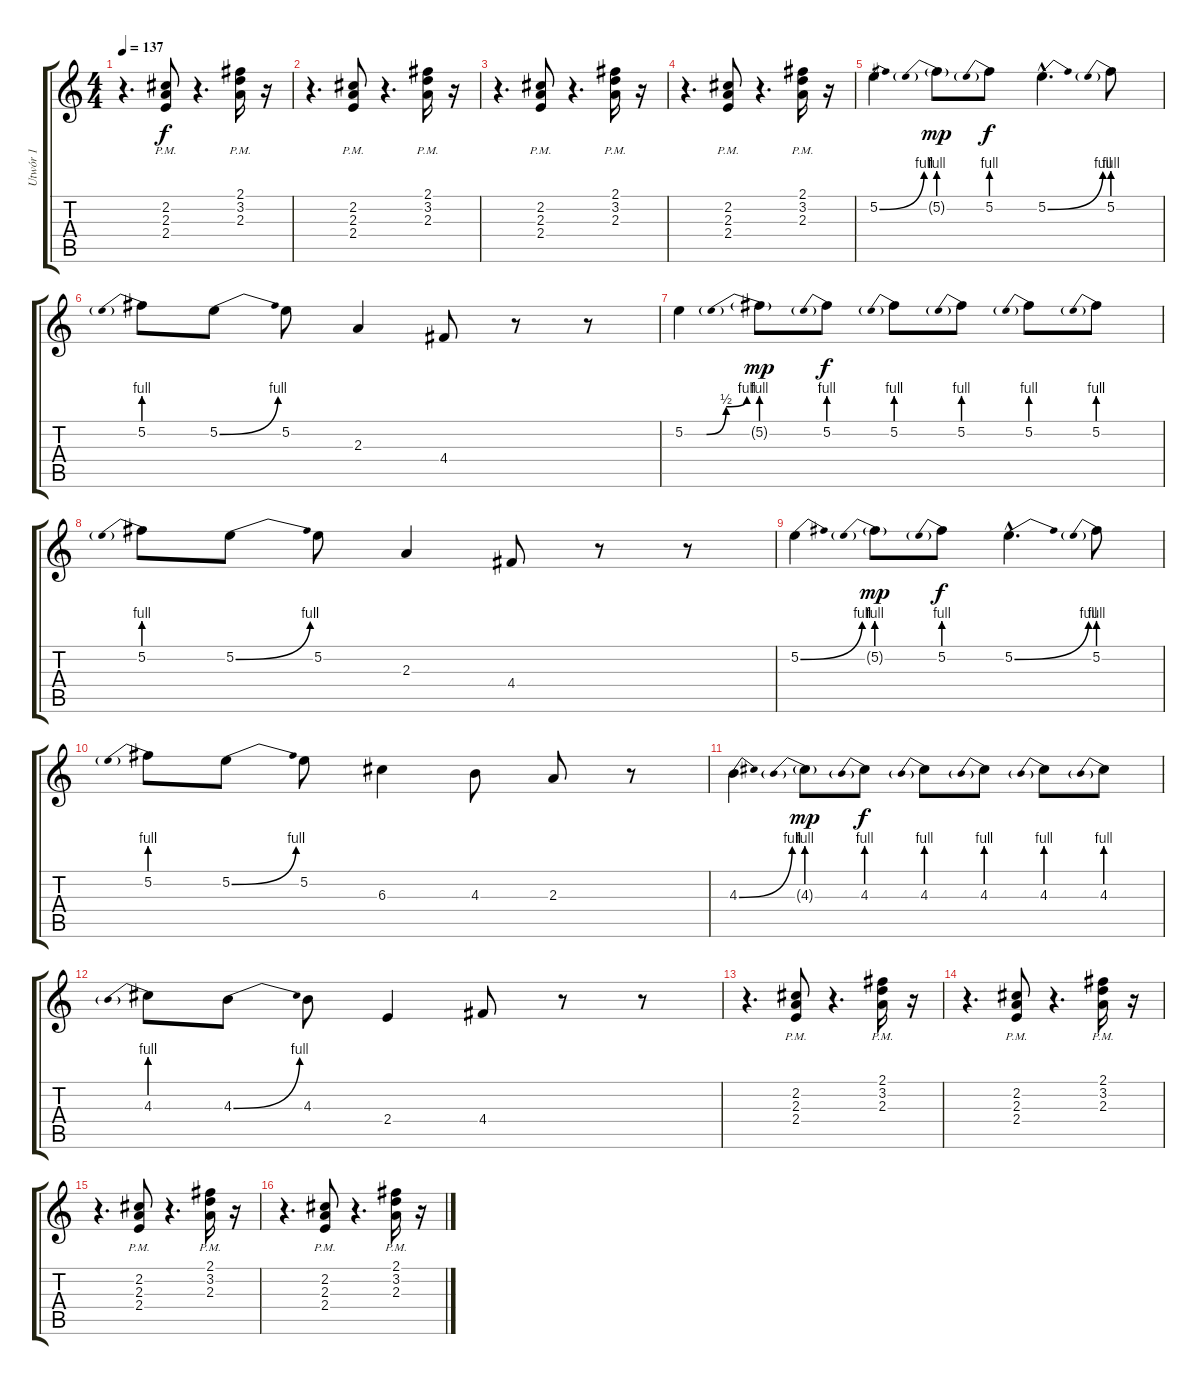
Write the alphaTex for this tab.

\track ("Utwór 1" "Utwór 1") {instrument electricguitarclean}
\staff {score tabs}
\tuning (E4 B3 G3 D3 A2 E2) {hide}
\ts (4 4)
\tempo 137
\clef g2
\ks c
r.4{d dy f} (2.2 2.3{pm} 2.4).8 r.4{d} (2.1 3.2 2.3{pm}).16 r.16 |
r.4{d} (2.2 2.3{pm} 2.4).8 r.4{d} (2.1 3.2 2.3{pm}).16 r.16 |
r.4{d} (2.2 2.3{pm} 2.4).8 r.4{d} (2.1 3.2 2.3{pm}).16 r.16 |
r.4{d} (2.2 2.3{pm} 2.4).8 r.4{d} (2.1 3.2 2.3{pm}).16 r.16 |
5.2{be (bend 0 0 60 4)}.4 5.2{be (prebend 0 4 60 4) g}.8{dy mp} 5.2{be (prebend 0 4 60 4)}.8{dy f} 5.2{be (bend 0 0 60 4) hac}.4{d} 5.2{be (prebend 0 4 60 4)}.8 |
5.2{be (prebend 0 4 60 4)}.8 5.2{be (bend 0 0 60 4)}.8 5.2.8 2.3.4 4.4.8 r.8 r.8 |
5.2{be (custom 0 0 21 0 40 2 60 4)}.4 5.2{be (prebend 0 4 60 4) g}.8{dy mp} 5.2{be (prebend 0 4 60 4)}.8{dy f} 5.2{be (prebend 0 4 60 4)}.8 5.2{be (prebend 0 4 60 4)}.8 5.2{be (prebend 0 4 60 4)}.8 5.2{be (prebend 0 4 60 4)}.8 |
5.2{be (prebend 0 4 60 4)}.8 5.2{be (bend 0 0 60 4)}.8 5.2.8 2.3.4 4.4.8 r.8 r.8 |
5.2{be (bend 0 0 60 4)}.4 5.2{be (prebend 0 4 60 4) g}.8{dy mp} 5.2{be (prebend 0 4 60 4)}.8{dy f} 5.2{be (bend 0 0 60 4) hac}.4{d} 5.2{be (prebend 0 4 60 4)}.8 |
5.2{be (prebend 0 4 60 4)}.8 5.2{be (bend 0 0 60 4)}.8 5.2.8 6.3.4 4.3.8 2.3.8 r.8 |
4.3{be (bend 0 0 60 4)}.4 4.3{be (prebend 0 4 60 4) g}.8{dy mp} 4.3{be (prebend 0 4 60 4)}.8{dy f} 4.3{be (prebend 0 4 60 4)}.8 4.3{be (prebend 0 4 60 4)}.8 4.3{be (prebend 0 4 60 4)}.8 4.3{be (prebend 0 4 60 4)}.8 |
4.3{be (prebend 0 4 60 4)}.8 4.3{be (bend 0 0 60 4)}.8 4.3.8 2.4.4 4.4.8 r.8 r.8 |
r.4{d} (2.2 2.3{pm} 2.4).8 r.4{d} (2.1 3.2 2.3{pm}).16 r.16 |
r.4{d} (2.2 2.3{pm} 2.4).8 r.4{d} (2.1 3.2 2.3{pm}).16 r.16 |
r.4{d} (2.2 2.3{pm} 2.4).8 r.4{d} (2.1 3.2 2.3{pm}).16 r.16 |
r.4{d} (2.2 2.3{pm} 2.4).8 r.4{d} (2.1 3.2 2.3{pm}).16 r.16
